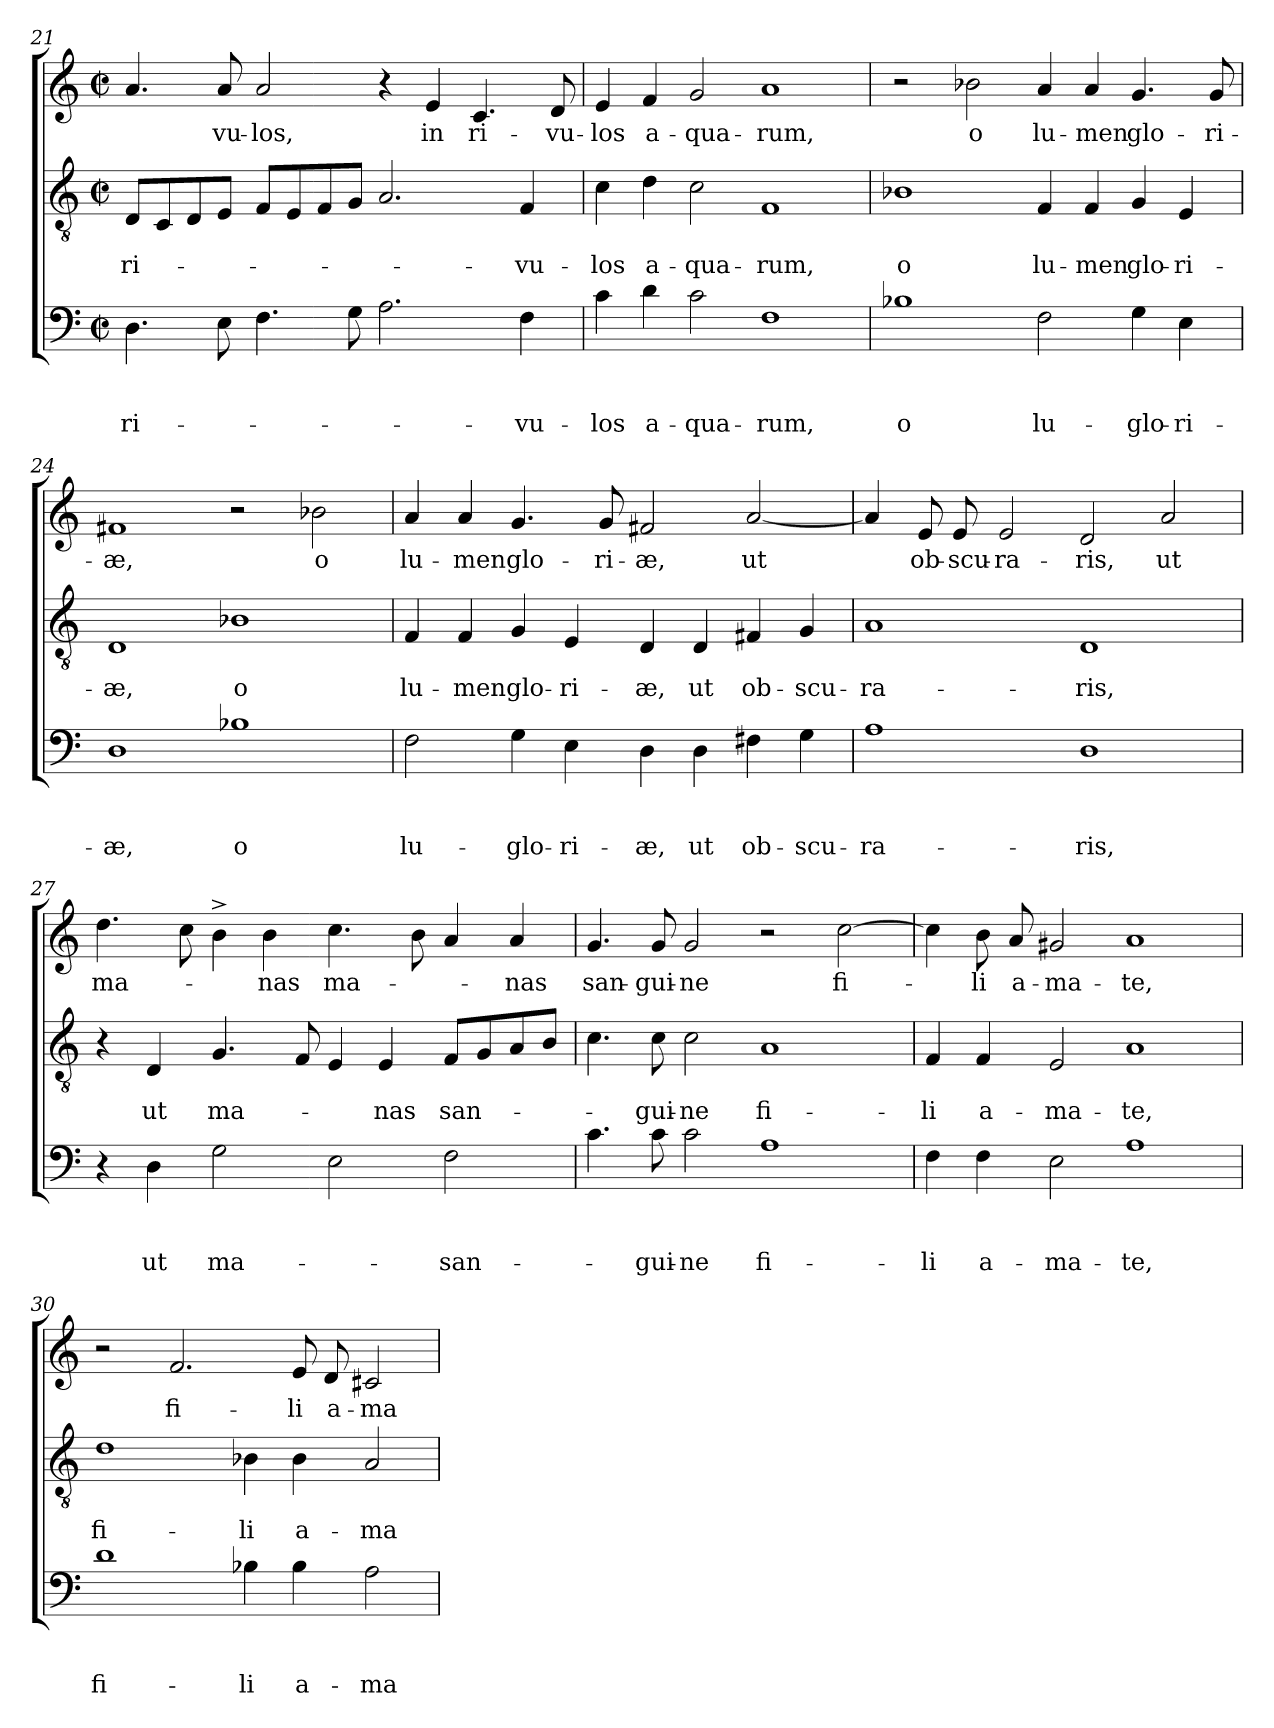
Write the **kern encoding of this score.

**kern	**text	**text	**text	**kern	**text	**text	**kern	**text
*part3	*part3	*part3	*part3	*part2	*part2	*part2	*part1	*part1
*staff3	*staff3	*staff3	*staff3	*staff2	*staff2	*staff2	*staff1	*staff1
!!LO:LB:g=z
*clefF4	*	*	*	*clefGv2	*	*	*clefG2	*
*k[]	*	*	*	*k[]	*	*	*k[]	*
*C:	*	*	*	*C:	*	*	*C:	*
*M2/2	*	*	*	*M2/2	*	*	*M2/2	*
*met(c|)	*	*	*	*met(c|)	*	*	*met(c|)	*
=21	=21	=21	=21	=21	=21	=21	=21	=21
!	!	!	!LO:LY:a	!	!	!LO:LY:b	!	!
4.D\	.	.	ri-	8D/L	.	ri-	4.a/	.
.	.	.	.	8C/	.	.	.	.
.	.	.	.	8D/	.	.	.	.
!	!	!	!	!	!	!	!	!LO:LY:b
8E\	.	.	.	8E/J	.	.	8a/	-vu-
!	!	!	!	!	!	!	!	!LO:LY:b
4.F\	.	.	.	8F/L	.	.	2a/	-los,
.	.	.	.	8E/	.	.	.	.
.	.	.	.	8F/	.	.	.	.
8G\	.	.	.	8G/J	.	.	.	.
2.A\	.	.	.	2.A/	.	.	4r	.
!	!	!	!	!	!	!	!	!LO:LY:b
.	.	.	.	.	.	.	4e/	in
!	!	!	!	!	!	!	!	!LO:LY:b
.	.	.	.	.	.	.	4.c/	ri-
!	!	!	!LO:LY:a	!	!	!LO:LY:b	!	!
4F\	.	.	-vu-	4F/	.	-vu-	.	.
!	!	!	!	!	!	!	!	!LO:LY:b
.	.	.	.	.	.	.	8d/	-vu-
=22	=22	=22	=22	=22	=22	=22	=22	=22
!	!	!	!LO:LY:a	!	!	!LO:LY:b	!	!LO:LY:b
4c\	.	.	-los	4c\	.	-los	4e/	-los
!	!	!	!LO:LY:a	!	!	!LO:LY:b	!	!LO:LY:b
4d\	.	.	a-	4d\	.	a-	4f/	a-
!	!	!	!LO:LY:a	!	!	!LO:LY:b	!	!LO:LY:b
2c\	.	.	-qua-	2c\	.	-qua-	2g/	-qua-
!	!	!	!LO:LY:a	!	!	!LO:LY:b	!	!LO:LY:b
1F	.	.	-rum,	1F	.	-rum,	1a	-rum,
=23	=23	=23	=23	=23	=23	=23	=23	=23
!	!	!	!LO:LY:a:rj	!	!	!LO:LY:b:rj	!	!
1B-X	.	.	o	1B-X	.	o	2r	.
!	!	!	!	!	!	!	!	!LO:LY:b
.	.	.	.	.	.	.	2b-X\	o
!	!	!	!LO:LY:a	!	!	!LO:LY:b	!	!LO:LY:b
2F\	.	.	lu-	4F/	.	lu-	4a/	lu-
!	!	!	!	!	!	!LO:LY:b	!	!LO:LY:b
.	.	.	.	4F/	.	-men	4a/	-men
!	!	!	!LO:LY:a	!	!	!LO:LY:b	!	!LO:LY:b
4G\	.	.	-glo-	4G/	.	glo-	4.g/	glo-
!	!	!	!LO:LY:a	!	!	!LO:LY:b	!	!
4E\	.	.	-ri-	4E/	.	-ri-	.	.
!	!	!	!	!	!	!	!	!LO:LY:b
.	.	.	.	.	.	.	8g/	-ri-
!!LO:LB:g=z
=24	=24	=24	=24	=24	=24	=24	=24	=24
!	!	!	!LO:LY:a	!	!	!LO:LY:b	!	!LO:LY:b
1D	.	.	-æ,	1D	.	-æ,	1f#X	-æ,
!	!	!	!LO:LY:a:rj	!	!	!LO:LY:b:rj	!	!
1B-X	.	.	o	1B-X	.	o	2r	.
!	!	!	!	!	!	!	!	!LO:LY:b
.	.	.	.	.	.	.	2b-X\	o
=25	=25	=25	=25	=25	=25	=25	=25	=25
!	!	!	!LO:LY:a	!	!	!LO:LY:b	!	!LO:LY:b
2F\	.	.	lu-	4F/	.	lu-	4a/	lu-
!	!	!	!	!	!	!LO:LY:b	!	!LO:LY:b
.	.	.	.	4F/	.	-men	4a/	-men
!	!	!	!LO:LY:a	!	!	!LO:LY:b	!	!LO:LY:b
4G\	.	.	-glo-	4G/	.	glo-	4.g/	glo-
!	!	!	!LO:LY:a	!	!	!LO:LY:b	!	!
4E\	.	.	-ri-	4E/	.	-ri-	.	.
!	!	!	!	!	!	!	!	!LO:LY:b
.	.	.	.	.	.	.	8g/	-ri-
!	!	!	!LO:LY:a	!	!	!LO:LY:b	!	!LO:LY:b
4D\	.	.	-æ,	4D/	.	-æ,	2f#X/	-æ,
!	!	!	!LO:LY:a	!	!	!LO:LY:b	!	!
4D\	.	.	ut	4D/	.	ut	.	.
!	!	!	!LO:LY:a	!	!	!LO:LY:b	!	!LO:LY:b
4F#X\	.	.	ob-	4F#X/	.	ob-	[<2a/	ut
!	!	!	!LO:LY:a	!	!	!LO:LY:b	!	!
4G\	.	.	-scu-	4G/	.	-scu-	.	.
=26	=26	=26	=26	=26	=26	=26	=26	=26
!	!	!	!LO:LY:a	!	!	!LO:LY:b	!	!
1A	.	.	-ra-	1A	.	-ra-	4a/]	.
!	!	!	!	!	!	!	!	!LO:LY:b
.	.	.	.	.	.	.	8e/	ob-
!	!	!	!	!	!	!	!	!LO:LY:b
.	.	.	.	.	.	.	8e/	-scu-
!	!	!	!	!	!	!	!	!LO:LY:b
.	.	.	.	.	.	.	2e/	-ra-
!	!	!	!LO:LY:a	!	!	!LO:LY:b	!	!LO:LY:b
1D	.	.	-ris,	1D	.	-ris,	2d/	-ris,
!	!	!	!	!	!	!	!	!LO:LY:b
.	.	.	.	.	.	.	2a/	ut
!!LO:PB:g=z
=27	=27	=27	=27	=27	=27	=27	=27	=27
!	!	!	!	!	!	!	!	!LO:LY:b
4r	.	.	.	4r	.	.	4.dd\	ma-
!	!	!	!LO:LY:a	!	!	!LO:LY:b	!	!
4D\	.	.	ut	4D/	.	ut	.	.
.	.	.	.	.	.	.	8cc\	.
!	!	!	!LO:LY:a	!	!	!LO:LY:b	!	!
2G\	.	.	ma-	4.G/	.	ma-	4b^>\	.
!	!	!	!	!	!	!	!	!LO:LY:b
.	.	.	.	.	.	.	4b\	-nas
.	.	.	.	8F/	.	.	.	.
!	!	!	!	!	!	!	!	!LO:LY:b
2E\	.	.	.	4E/	.	.	4.cc\	ma-
!	!	!	!	!	!	!LO:LY:b	!	!
.	.	.	.	4E/	.	-nas	.	.
.	.	.	.	.	.	.	8b\	.
!	!	!	!LO:LY:a	!	!	!LO:LY:b	!	!
2F\	.	.	-san-	8F/L	.	san-	4a/	.
.	.	.	.	8G/	.	.	.	.
!	!	!	!	!	!	!	!	!LO:LY:b
.	.	.	.	8A/	.	.	4a/	-nas
.	.	.	.	8B/J	.	.	.	.
=28	=28	=28	=28	=28	=28	=28	=28	=28
!	!	!	!	!	!	!	!	!LO:LY:b
4.c\	.	.	.	4.c\	.	.	4.g/	san-
!	!	!	!LO:LY:a	!	!	!LO:LY:b	!	!LO:LY:b
8c\	.	.	-gui-	8c\	.	-gui-	8g/	-gui-
!	!	!	!LO:LY:a:rj	!	!	!LO:LY:b:rj	!	!LO:LY:b
2c\	.	.	-ne	2c\	.	-ne	2g/	-ne
!	!	!	!LO:LY:a	!	!	!LO:LY:b	!	!
1A	.	.	fi-	1A	.	fi-	2r	.
!	!	!	!	!	!	!	!	!LO:LY:b
.	.	.	.	.	.	.	[>2cc\	fi-
=29	=29	=29	=29	=29	=29	=29	=29	=29
!	!	!	!LO:LY:a	!	!	!LO:LY:b	!	!
4F\	.	.	-li	4F/	.	-li	4cc\]	.
!	!	!	!LO:LY:a	!	!	!LO:LY:b	!	!LO:LY:b
4F\	.	.	a-	4F/	.	a-	8b\	-li
!	!	!	!	!	!	!	!	!LO:LY:b
.	.	.	.	.	.	.	8a/	a-
!	!	!	!LO:LY:a	!	!	!LO:LY:b	!	!LO:LY:b
2E\	.	.	-ma-	2E/	.	-ma-	2g#X/	-ma-
!	!	!	!LO:LY:a	!	!	!LO:LY:b	!	!LO:LY:b
1A	.	.	-te,	1A	.	-te,	1a	-te,
!!LO:LB:g=z
=30	=30	=30	=30	=30	=30	=30	=30	=30
!	!	!	!LO:LY:a	!	!	!LO:LY:b	!	!
1d	.	.	fi-	1d	.	fi-	2r	.
!	!	!	!	!	!	!	!	!LO:LY:b
.	.	.	.	.	.	.	2.f/	fi-
!	!	!	!LO:LY:a	!	!	!LO:LY:b	!	!
4B-X\	.	.	-li	4B-X\	.	-li	.	.
!	!	!	!LO:LY:a	!	!	!LO:LY:b	!	!LO:LY:b
4B-\	.	.	a-	4B-\	.	a-	8e/	-li
!	!	!	!	!	!	!	!	!LO:LY:b
.	.	.	.	.	.	.	8d/	a-
!	!	!	!LO:LY:a	!	!	!LO:LY:b	!	!LO:LY:b
2A\	.	.	-ma-	2A/	.	-ma-	2c#X/	-ma-
=	=	=	=	=	=	=	=	=
*-	*-	*-	*-	*-	*-	*-	*-	*-
